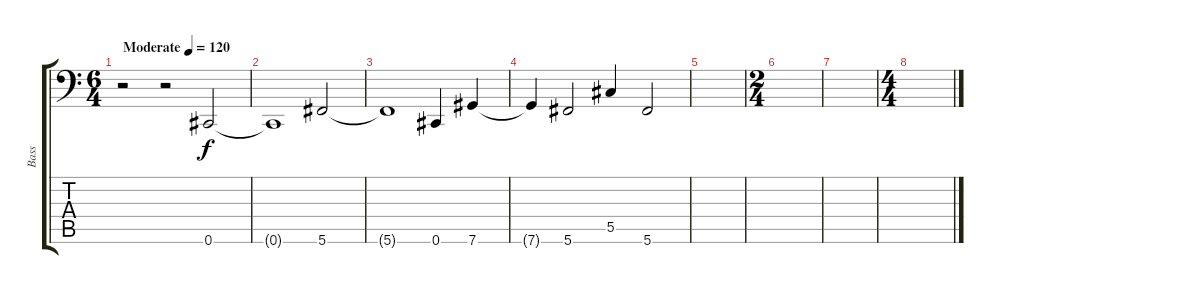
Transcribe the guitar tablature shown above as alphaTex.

\track ("Bass" "Bass") {instrument electricbasspick}
\staff {score tabs}
\tuning (Eb3 Bb2 Gb2 Db2 Ab1 Db1) {hide}
\ts (6 4)
\tempo (120 "Moderate")
\clef f4
\ks c
r.2{dy f instrument electricbasspick} r.2 0.6.2 |
0.6{t}.1 5.6.2 |
5.6{t}.1 0.6.4 7.6.4 |
7.6{t}.4 5.6.2 5.5.4 5.6.2 |
|
\ts (2 4)
|
|
\ts (4 4)
